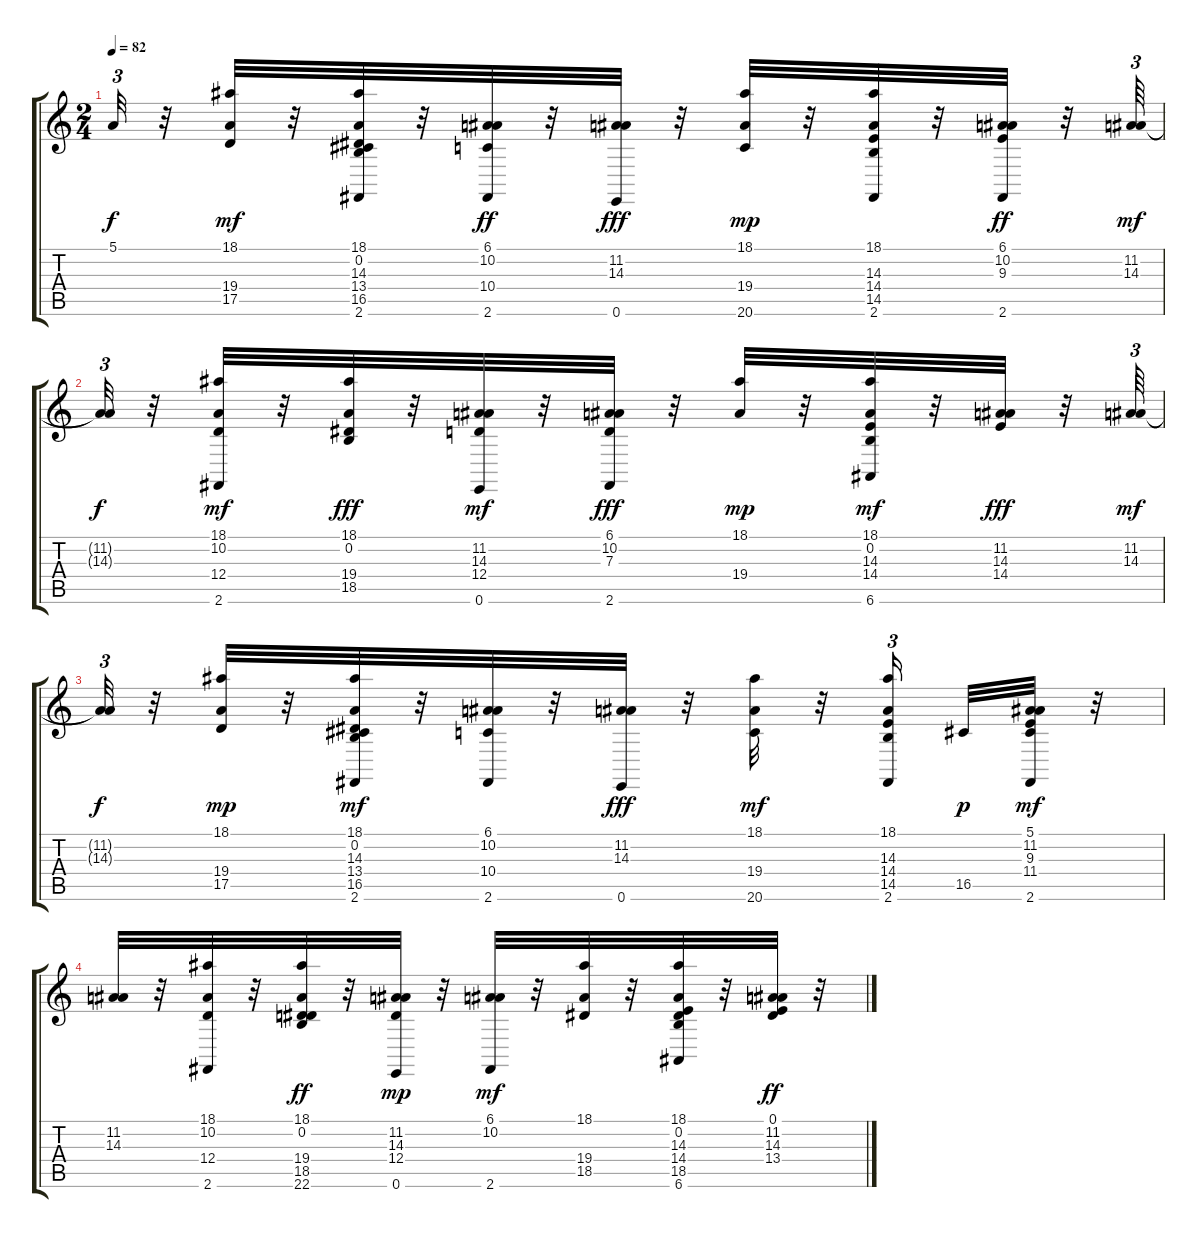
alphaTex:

\track "" {instrument acousticgrandpiano}
\staff {score tabs}
\tuning (E4 B3 G3 D3 A2 E2) {hide}
\ts (2 4)
\tempo 82
\clef g2
\ks c
5.1{t}.32{tu (3 2) dy f} r.32 (18.1 19.4 17.5).32{dy mf} r.32 (18.1 0.2 14.3 13.4 16.5 2.6).32 r.32 (6.1 10.2 10.4 2.6).32{dy ff} r.32 (11.2 14.3 0.6).32{dy fff} r.32 (18.1 19.4 20.6).32{dy mp} r.32 (18.1 14.3 14.4 14.5 2.6).32 r.32 (6.1 10.2 9.3 2.6).32{dy ff} r.32 (11.2 14.3).64{tu (3 2) dy mf} |
(11.2{t} 14.3{t}).32{tu (3 2) dy f} r.32 (18.1 10.2 12.4 2.6).32{dy mf} r.32 (18.1 0.2 19.4 18.5).32{dy fff} r.32 (11.2 14.3 12.4 0.6).32{dy mf} r.32 (6.1 10.2 7.3 2.6).32{dy fff} r.32 (18.1 19.4).32{dy mp} r.32 (18.1 0.2 14.3 14.4 6.6).32{dy mf} r.32 (11.2 14.3 14.4).32{dy fff} r.32 (11.2 14.3).64{tu (3 2) dy mf} |
(11.2{t} 14.3{t}).32{tu (3 2) dy f} r.32 (18.1 19.4 17.5).32{dy mp} r.32 (18.1 0.2 14.3 13.4 16.5 2.6).32{dy mf} r.32 (6.1 10.2 10.4 2.6).32 r.32 (11.2 14.3 0.6).32{dy fff} r.32 (18.1 19.4 20.6).32{dy mf} r.32 (18.1 14.3 14.4 14.5 2.6).16{tu (3 2)} 16.5.32{dy p} (5.1 11.2 9.3 11.4 2.6).32{dy mf} r.32 |
(11.2 14.3).32 r.32 (18.1 10.2 12.4 2.6).32 r.32 (18.1 0.2 19.4 18.5 22.6).32{dy ff} r.32 (11.2 14.3 12.4 0.6).32{dy mp} r.32 (6.1 10.2 2.6).32{dy mf} r.32 (18.1 19.4 18.5).32 r.32 (18.1 0.2 14.3 14.4 18.5 6.6).32 r.32 (0.1 11.2 14.3 13.4).32{dy ff} r.32
